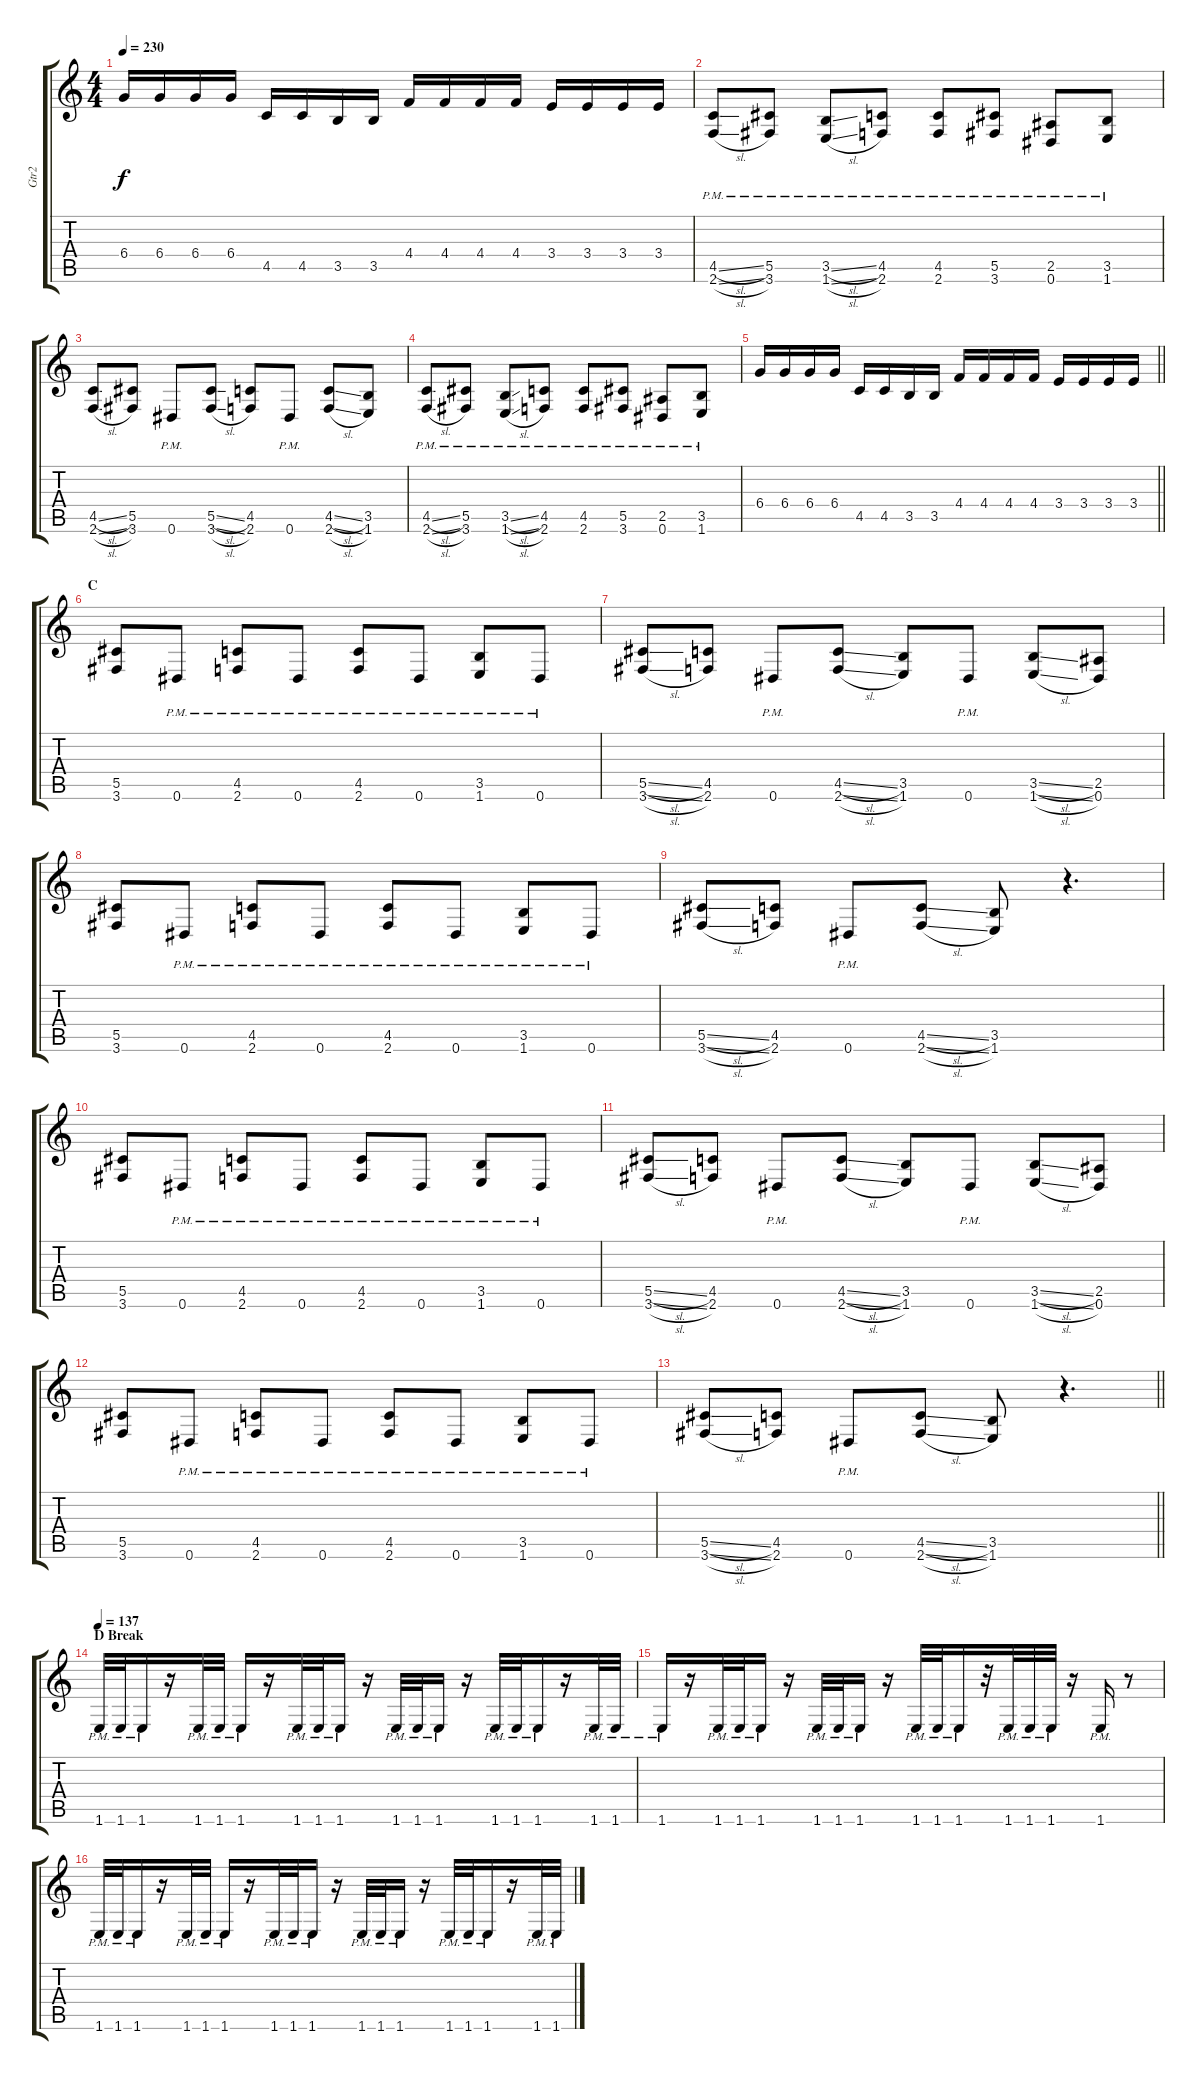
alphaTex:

\track ("Gtr2" "Gtr2") {instrument distortionguitar}
\staff {score tabs}
\tuning (Eb4 Bb3 Gb3 Db3 Ab2 Eb2) {hide}
\ts (4 4)
\tempo 230
\clef g2
\ks c
6.4.16{dy f} 6.4.16 6.4.16 6.4.16 4.5.16 4.5.16 3.5.16 3.5.16 4.4.16 4.4.16 4.4.16 4.4.16 3.4.16 3.4.16 3.4.16 3.4.16 |
(4.5{sl pm} 2.6{sl pm}).8 (5.5{pm} 3.6{pm}).8 (3.5{sl pm} 1.6{sl pm}).8 (4.5{pm} 2.6{pm}).8 (4.5{pm} 2.6{pm}).8 (5.5{pm} 3.6{pm}).8 (2.5{pm} 0.6).8 (3.5{pm} 1.6{pm}).8 |
(4.5{sl} 2.6{sl}).8 (5.5 3.6).8 0.6{pm}.8 (5.5{sl} 3.6{sl}).8 (4.5 2.6).8 0.6{pm}.8 (4.5{sl} 2.6{sl}).8 (3.5 1.6).8 |
(4.5{sl pm} 2.6{sl pm}).8 (5.5{pm} 3.6{pm}).8 (3.5{sl pm} 1.6{sl pm}).8 (4.5{pm} 2.6{pm}).8 (4.5{pm} 2.6{pm}).8 (5.5{pm} 3.6{pm}).8 (2.5{pm} 0.6).8 (3.5{pm} 1.6{pm}).8 |
\barLineRight lightlight
6.4.16 6.4.16 6.4.16 6.4.16 4.5.16 4.5.16 3.5.16 3.5.16 4.4.16 4.4.16 4.4.16 4.4.16 3.4.16 3.4.16 3.4.16 3.4.16 |
\section ("" "C")
(5.5 3.6).8 0.6{pm}.8 (4.5{pm} 2.6{pm}).8 0.6{pm}.8 (4.5{pm} 2.6{pm}).8 0.6{pm}.8 (3.5{pm} 1.6{pm}).8 0.6{pm}.8 |
(5.5{sl} 3.6{sl}).8 (4.5 2.6).8 0.6{pm}.8 (4.5{sl} 2.6{sl}).8 (3.5 1.6).8 0.6{pm}.8 (3.5{sl} 1.6{sl}).8 (2.5 0.6).8 |
(5.5 3.6).8 0.6{pm}.8 (4.5{pm} 2.6{pm}).8 0.6{pm}.8 (4.5{pm} 2.6{pm}).8 0.6{pm}.8 (3.5{pm} 1.6{pm}).8 0.6{pm}.8 |
(5.5{sl} 3.6{sl}).8 (4.5 2.6).8 0.6{pm}.8 (4.5{sl} 2.6{sl}).8 (3.5 1.6).8 r.4{d} |
(5.5 3.6).8 0.6{pm}.8 (4.5{pm} 2.6{pm}).8 0.6{pm}.8 (4.5{pm} 2.6{pm}).8 0.6{pm}.8 (3.5{pm} 1.6{pm}).8 0.6{pm}.8 |
(5.5{sl} 3.6{sl}).8 (4.5 2.6).8 0.6{pm}.8 (4.5{sl} 2.6{sl}).8 (3.5 1.6).8 0.6{pm}.8 (3.5{sl} 1.6{sl}).8 (2.5 0.6).8 |
(5.5 3.6).8 0.6{pm}.8 (4.5{pm} 2.6{pm}).8 0.6{pm}.8 (4.5{pm} 2.6{pm}).8 0.6{pm}.8 (3.5{pm} 1.6{pm}).8 0.6{pm}.8 |
\barLineRight lightlight
(5.5{sl} 3.6{sl}).8 (4.5 2.6).8 0.6{pm}.8 (4.5{sl} 2.6{sl}).8 (3.5 1.6).8 r.4{d} |
\section ("" "D Break")
\tempo 137
1.6{pm}.32 1.6{pm}.32 1.6{pm}.16 r.16 1.6{pm}.32 1.6{pm}.32 1.6{pm}.16 r.16 1.6{pm}.32 1.6{pm}.32 1.6{pm}.16 r.16 1.6{pm}.32 1.6{pm}.32 1.6{pm}.16 r.16 1.6{pm}.32 1.6{pm}.32 1.6{pm}.16 r.16 1.6{pm}.32 1.6{pm}.32 |
1.6{pm}.16 r.16 1.6{pm}.32 1.6{pm}.32 1.6{pm}.16 r.16 1.6{pm}.32 1.6{pm}.32 1.6{pm}.16 r.16 1.6{pm}.32 1.6{pm}.32 1.6{pm}.16 r.32 1.6{pm}.32 1.6{pm}.32 1.6{pm}.32 r.16 1.6{pm}.16 r.8 |
1.6{pm}.32 1.6{pm}.32 1.6{pm}.16 r.16 1.6{pm}.32 1.6{pm}.32 1.6{pm}.16 r.16 1.6{pm}.32 1.6{pm}.32 1.6{pm}.16 r.16 1.6{pm}.32 1.6{pm}.32 1.6{pm}.16 r.16 1.6{pm}.32 1.6{pm}.32 1.6{pm}.16 r.16 1.6{pm}.32 1.6{pm}.32
